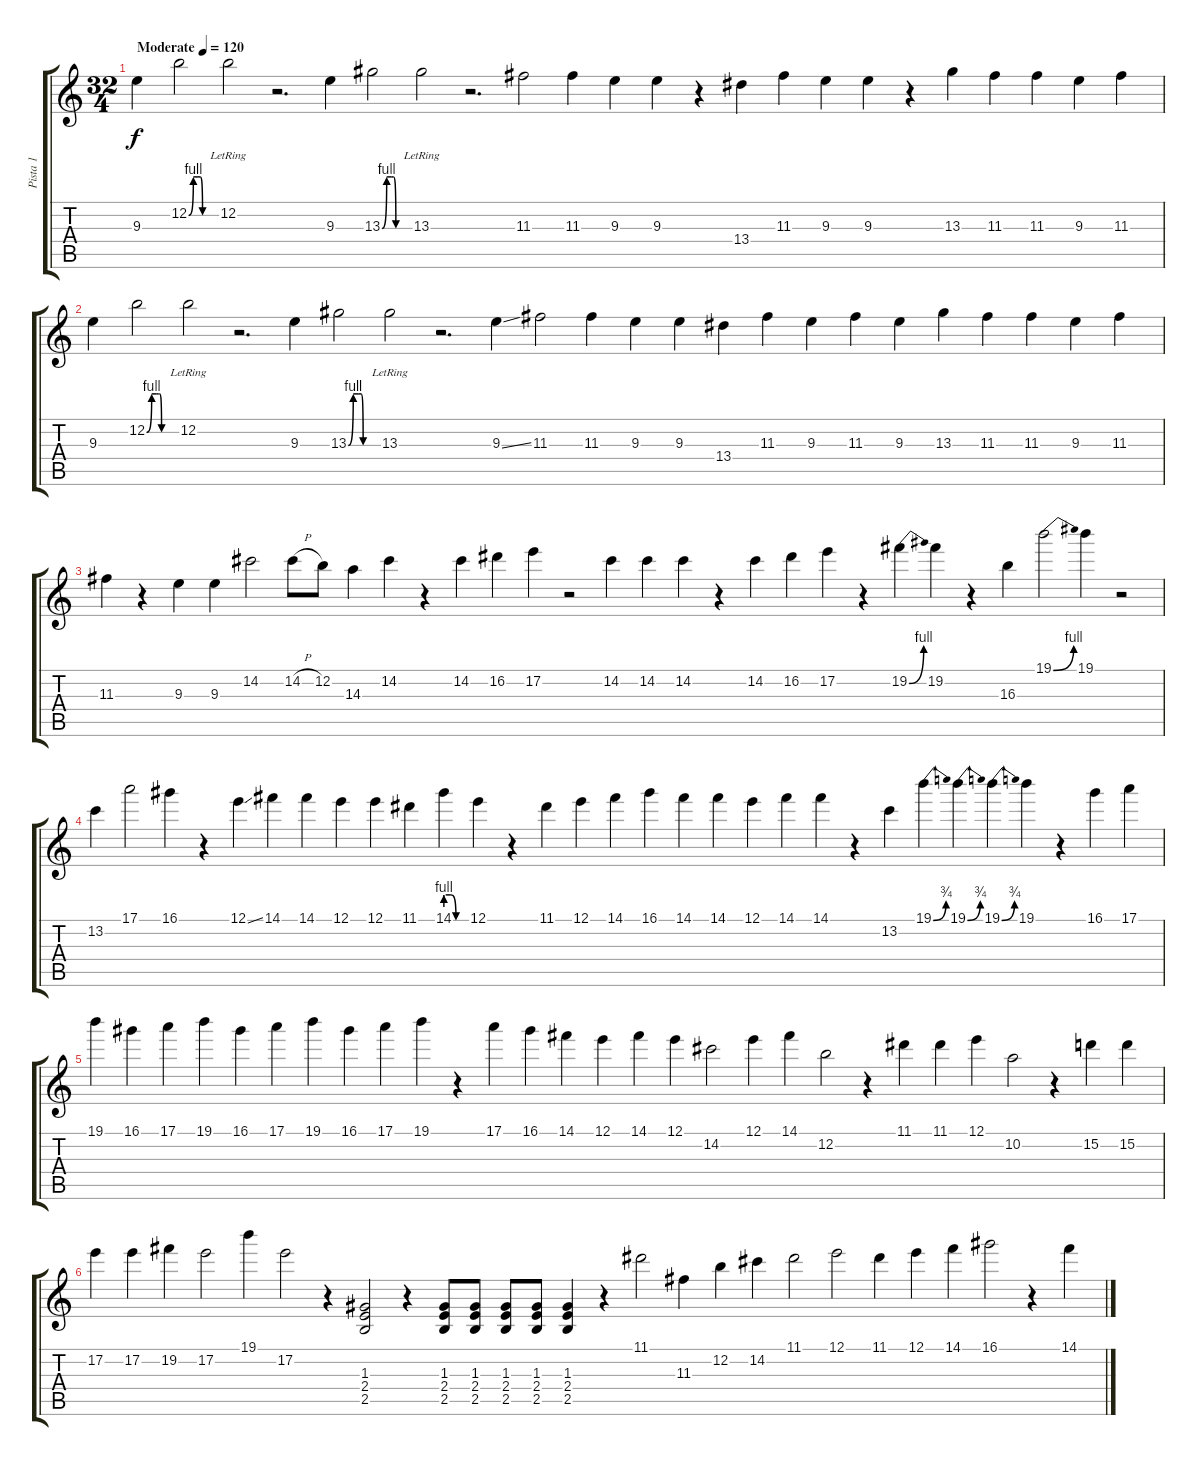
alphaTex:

\track ("Pista 1" "Pista 1") {instrument overdrivenguitar}
\staff {score tabs}
\tuning (E4 B3 G3 D3 A2 E2) {hide}
\ts (32 4)
\tempo (120 "Moderate")
\clef g2
\ks c
9.3.4{dy f instrument overdrivenguitar} 12.2{be (custom 0 0 10 4 20 4 25 4 30 0 60 0)}.2 12.2{lr}.2 r.2{d} 9.3.4 13.3{be (custom 0 0 10 4 20 4 25 4 30 0 60 0)}.2 13.3{lr}.2 r.2{d} 11.3.2 11.3.4 9.3.4 9.3.4 r.4 13.4.4 11.3.4 9.3.4 9.3.4 r.4 13.3.4 11.3.4 11.3.4 9.3.4 11.3.4 |
9.3.4 12.2{be (custom 0 0 10 4 20 4 24 4 26 4 30 0 60 0)}.2 12.2{lr}.2 r.2{d} 9.3.4 13.3{be (custom 0 0 10 4 20 4 26 4 30 0 60 0)}.2 13.3{lr}.2 r.2{d} 9.3{ss}.4 11.3.2 11.3.4 9.3.4 9.3.4 13.4.4 11.3.4 9.3.4 11.3.4 9.3.4 13.3.4 11.3.4 11.3.4 9.3.4 11.3.4 |
11.3.4 r.4 9.3.4 9.3.4 14.2.2 14.2{h}.8 12.2.8 14.3.4 14.2.4 r.4 14.2.4 16.2.4 17.2.4 r.2 14.2.4 14.2.4 14.2.4 r.4 14.2.4 16.2.4 17.2.4 r.4 19.2{be (bend 0 0 60 4)}.4 19.2.4 r.4 16.3.4 19.1{be (bend 0 0 60 4)}.2 19.1.4 r.2 |
13.2.4 17.1.2 16.1.4 r.4 12.1{ss}.4 14.1.4 14.1.4 12.1.4 12.1.4 11.1.4 14.1{be (custom 0 4 15 4 30 0 60 0)}.4 12.1.4 r.4 11.1.4 12.1.4 14.1.4 16.1.4 14.1.4 14.1.4 12.1.4 14.1.4 14.1.4 r.4 13.2.4 19.1{be (bend 0 0 60 3)}.4 19.1{be (bend 0 0 60 3)}.4 19.1{be (bend 0 0 60 3)}.4 19.1.4 r.4 16.1.4 17.1.4 |
19.1.4 16.1.4 17.1.4 19.1.4 16.1.4 17.1.4 19.1.4 16.1.4 17.1.4 19.1.4 r.4 17.1.4 16.1.4 14.1.4 12.1.4 14.1.4 12.1.4 14.2.2 12.1.4 14.1.4 12.2.2 r.4 11.1.4 11.1.4 12.1.4 10.2.2 r.4 15.2.4 15.2.4 |
17.2.4 17.2.4 19.2.4 17.2.2 19.1.4 17.2.2 r.4 (1.3 2.4 2.5).2 r.4 (1.3 2.4 2.5).8 (1.3 2.4 2.5).8 (1.3 2.4 2.5).8 (1.3 2.4 2.5).8 (1.3 2.4 2.5).4 r.4 11.1.2 11.3.4 12.2.4 14.2.4 11.1.2 12.1.2 11.1.4 12.1.4 14.1.4 16.1.2 r.4 14.1.4
